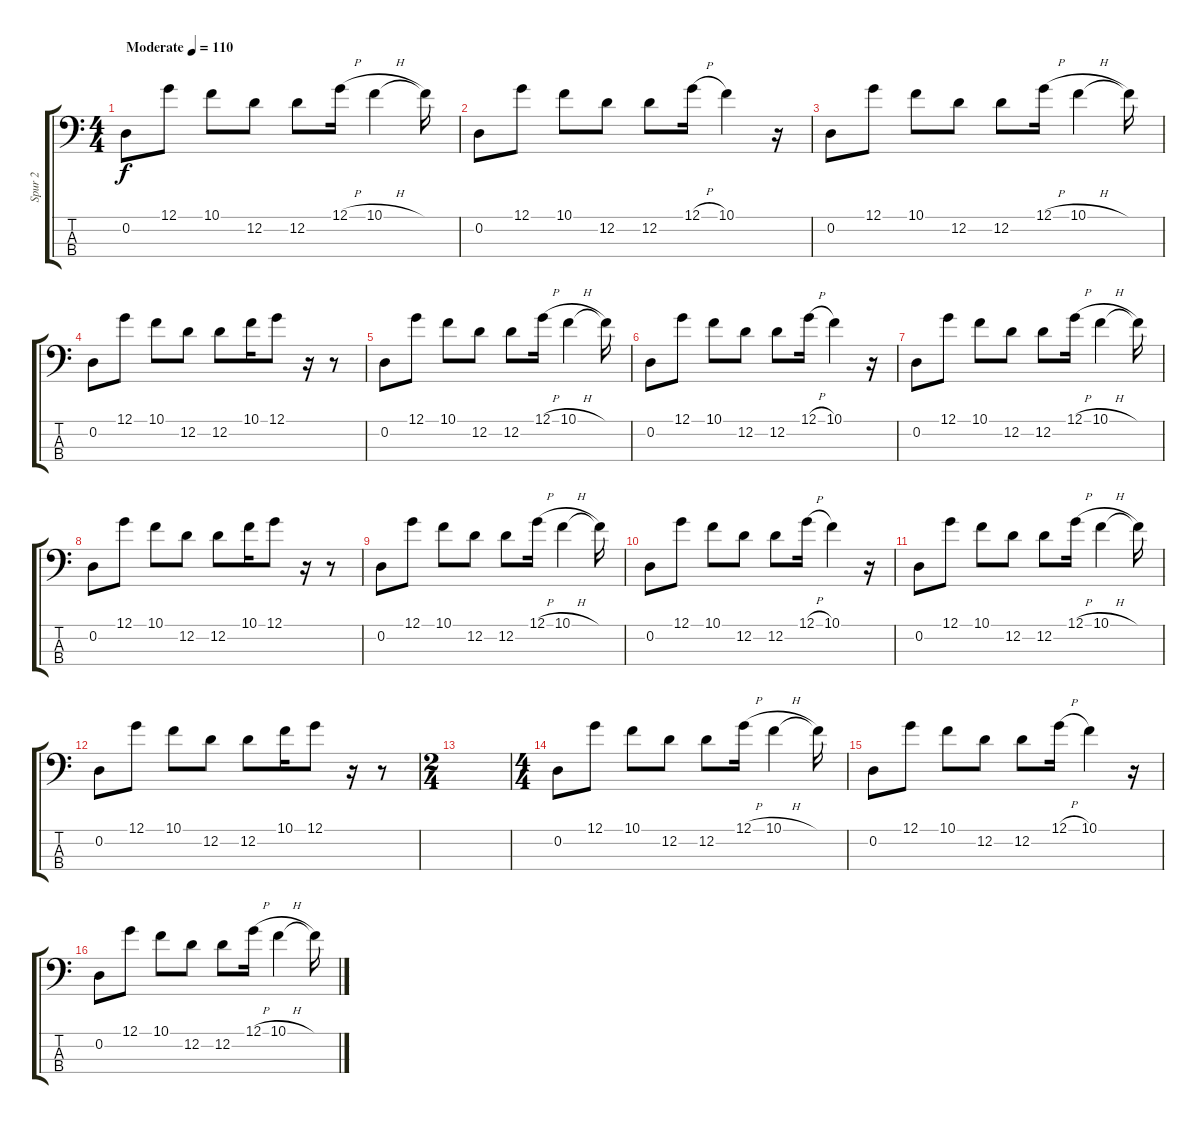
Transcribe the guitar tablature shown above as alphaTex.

\track ("Spur 2" "Spur 2") {mute instrument slapbass1}
\staff {score tabs}
\tuning (G2 D2 A1 E1) {hide}
\ts (4 4)
\tempo (110 "Moderate")
\clef f4
\ks c
0.2.8{dy f instrument slapbass1} 12.1.8 10.1.8 12.2.8 12.2.8 12.1{h}.16 10.1{h}.4 10.1{t}.16 |
0.2.8 12.1.8 10.1.8 12.2.8 12.2.8 12.1{h}.16 10.1.4 r.16 |
0.2.8 12.1.8 10.1.8 12.2.8 12.2.8 12.1{h}.16 10.1{h}.4 10.1{t}.16 |
0.2.8 12.1.8 10.1.8 12.2.8 12.2.8 10.1.16 12.1.8 r.16 r.8 |
0.2.8 12.1.8 10.1.8 12.2.8 12.2.8 12.1{h}.16 10.1{h}.4 10.1{t}.16 |
0.2.8 12.1.8 10.1.8 12.2.8 12.2.8 12.1{h}.16 10.1.4 r.16 |
0.2.8 12.1.8 10.1.8 12.2.8 12.2.8 12.1{h}.16 10.1{h}.4 10.1{t}.16 |
0.2.8 12.1.8 10.1.8 12.2.8 12.2.8 10.1.16 12.1.8 r.16 r.8 |
0.2.8 12.1.8 10.1.8 12.2.8 12.2.8 12.1{h}.16 10.1{h}.4 10.1{t}.16 |
0.2.8 12.1.8 10.1.8 12.2.8 12.2.8 12.1{h}.16 10.1.4 r.16 |
0.2.8 12.1.8 10.1.8 12.2.8 12.2.8 12.1{h}.16 10.1{h}.4 10.1{t}.16 |
0.2.8 12.1.8 10.1.8 12.2.8 12.2.8 10.1.16 12.1.8 r.16 r.8 |
\ts (2 4)
|
\ts (4 4)
0.2.8 12.1.8 10.1.8 12.2.8 12.2.8 12.1{h}.16 10.1{h}.4 10.1{t}.16 |
0.2.8 12.1.8 10.1.8 12.2.8 12.2.8 12.1{h}.16 10.1.4 r.16 |
0.2.8 12.1.8 10.1.8 12.2.8 12.2.8 12.1{h}.16 10.1{h}.4 10.1{t}.16
